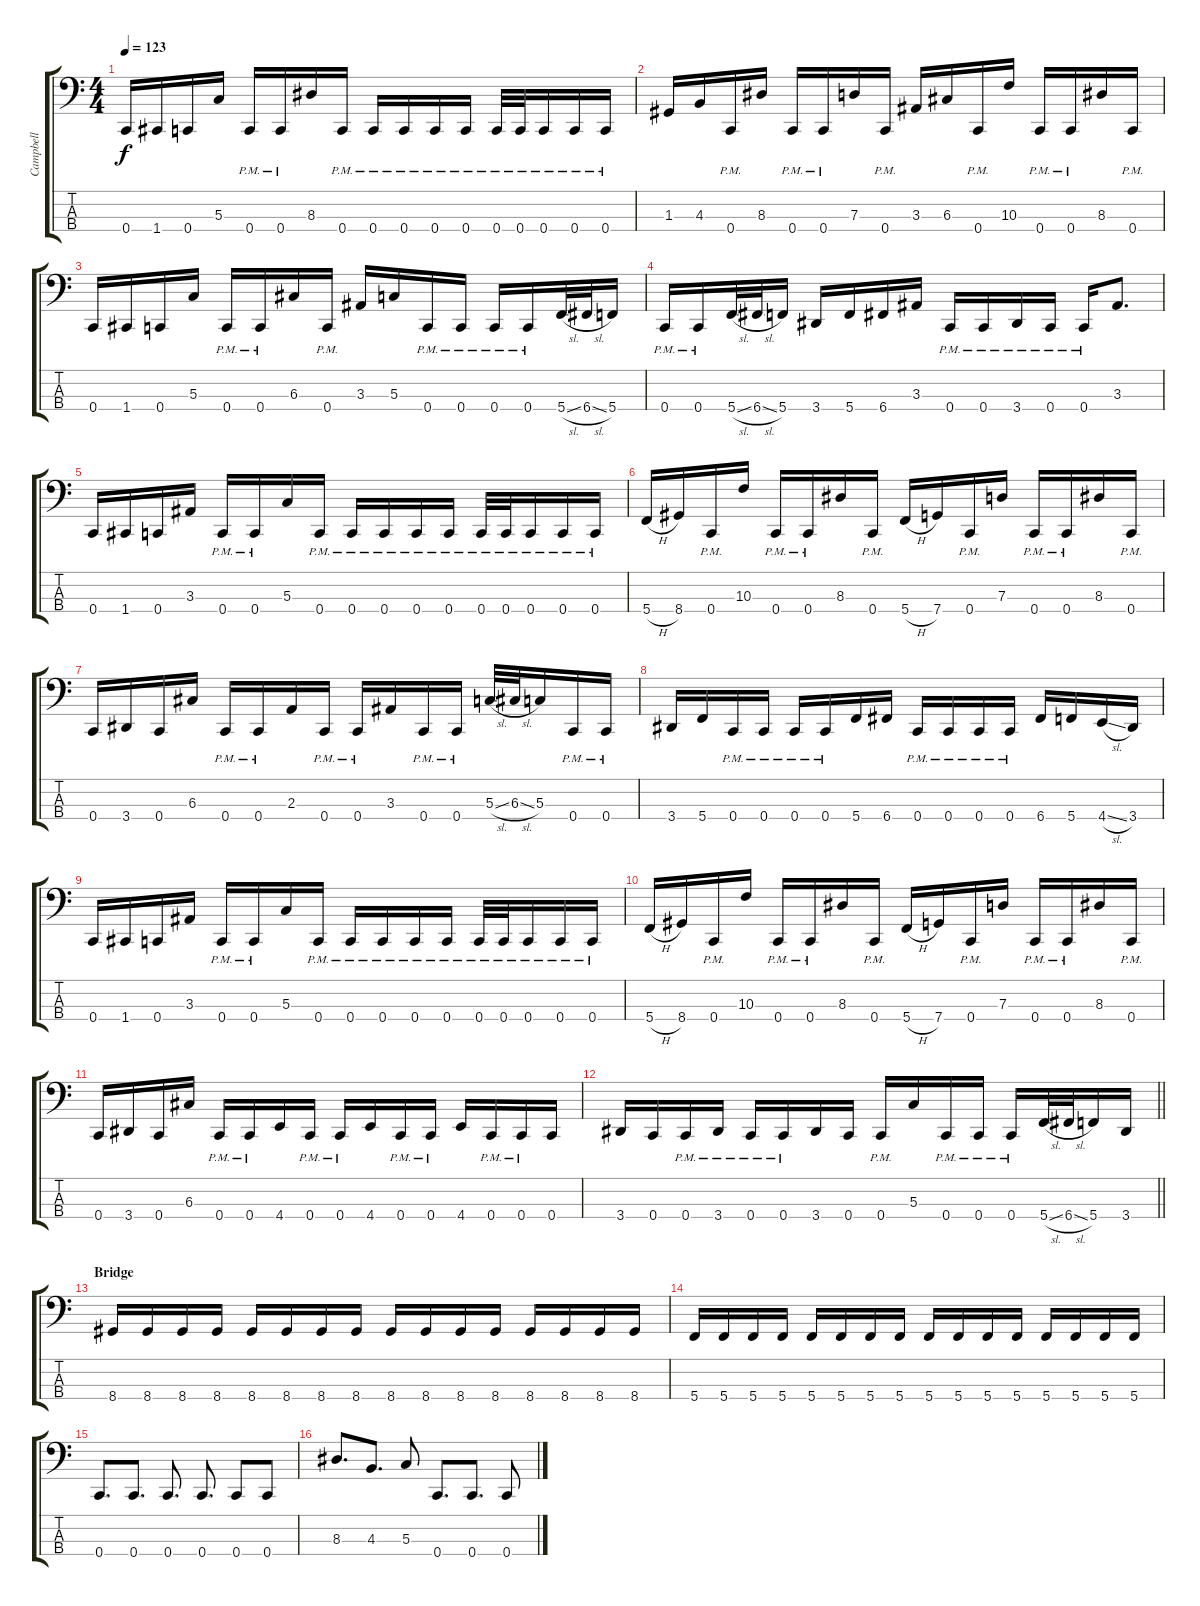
\track ("Campbell" "Campbell") {instrument electricbasspick}
\staff {score tabs}
\tuning (F2 C2 G1 C1) {hide}
\ts (4 4)
\tempo 123
\clef f4
\ks c
0.4.16{dy f} 1.4.16 0.4.16 5.3.16 0.4{pm}.16 0.4{pm}.16 8.3.16 0.4{pm}.16 0.4{pm}.16 0.4{pm}.16 0.4{pm}.16 0.4{pm}.16 0.4{pm}.32 0.4{pm}.32 0.4{pm}.16 0.4{pm}.16 0.4{pm}.16 |
1.3.16 4.3.16 0.4{pm}.16 8.3.16 0.4{pm}.16 0.4{pm}.16 7.3.16 0.4{pm}.16 3.3.16 6.3.16 0.4{pm}.16 10.3.16 0.4{pm}.16 0.4{pm}.16 8.3.16 0.4{pm}.16 |
0.4.16 1.4.16 0.4.16 5.3.16 0.4{pm}.16 0.4{pm}.16 6.3.16 0.4{pm}.16 3.3.16 5.3.16 0.4{pm}.16 0.4{pm}.16 0.4{pm}.16 0.4{pm}.16 5.4{sl}.32 6.4{sl}.32 5.4.16 |
0.4{pm}.16 0.4{pm}.16 5.4{sl}.32 6.4{sl}.32 5.4.16 3.4.16 5.4.16 6.4.16 3.3.16 0.4{pm}.16 0.4{pm}.16 3.4{pm}.16 0.4{pm}.16 0.4{pm}.16 3.3.8{d} |
0.4.16 1.4.16 0.4.16 3.3.16 0.4{pm}.16 0.4{pm}.16 5.3.16 0.4{pm}.16 0.4{pm}.16 0.4{pm}.16 0.4{pm}.16 0.4{pm}.16 0.4{pm}.32 0.4{pm}.32 0.4{pm}.16 0.4{pm}.16 0.4{pm}.16 |
5.4{h}.16 8.4.16 0.4{pm}.16 10.3.16 0.4{pm}.16 0.4{pm}.16 8.3.16 0.4{pm}.16 5.4{h}.16 7.4.16 0.4{pm}.16 7.3.16 0.4{pm}.16 0.4{pm}.16 8.3.16 0.4{pm}.16 |
0.4.16 3.4.16 0.4.16 6.3.16 0.4{pm}.16 0.4{pm}.16 2.3.16 0.4{pm}.16 0.4{pm}.16 3.3.16 0.4{pm}.16 0.4{pm}.16 5.3{sl}.32 6.3{sl}.32 5.3.16 0.4{pm}.16 0.4{pm}.16 |
3.4.16 5.4.16 0.4{pm}.16 0.4{pm}.16 0.4{pm}.16 0.4{pm}.16 5.4.16 6.4.16 0.4{pm}.16 0.4{pm}.16 0.4{pm}.16 0.4{pm}.16 6.4.16 5.4.16 4.4{sl}.16 3.4.16 |
0.4.16 1.4.16 0.4.16 3.3.16 0.4{pm}.16 0.4{pm}.16 5.3.16 0.4{pm}.16 0.4{pm}.16 0.4{pm}.16 0.4{pm}.16 0.4{pm}.16 0.4{pm}.32 0.4{pm}.32 0.4{pm}.16 0.4{pm}.16 0.4{pm}.16 |
5.4{h}.16 8.4.16 0.4{pm}.16 10.3.16 0.4{pm}.16 0.4{pm}.16 8.3.16 0.4{pm}.16 5.4{h}.16 7.4.16 0.4{pm}.16 7.3.16 0.4{pm}.16 0.4{pm}.16 8.3.16 0.4{pm}.16 |
0.4.16 3.4.16 0.4.16 6.3.16 0.4{pm}.16 0.4{pm}.16 4.4.16 0.4{pm}.16 0.4{pm}.16 4.4.16 0.4{pm}.16 0.4{pm}.16 4.4.16 0.4{pm}.16 0.4{pm}.16 0.4.16 |
\barLineRight lightlight
3.4.16 0.4.16 0.4{pm}.16 3.4{pm}.16 0.4{pm}.16 0.4{pm}.16 3.4.16 0.4.16 0.4{pm}.16 5.3.16 0.4{pm}.16 0.4{pm}.16 0.4{pm}.16 5.4{sl}.32 6.4{sl}.32 5.4.16 3.4.16 |
\section ("" "Bridge")
8.4.16 8.4.16 8.4.16 8.4.16 8.4.16 8.4.16 8.4.16 8.4.16 8.4.16 8.4.16 8.4.16 8.4.16 8.4.16 8.4.16 8.4.16 8.4.16 |
5.4.16 5.4.16 5.4.16 5.4.16 5.4.16 5.4.16 5.4.16 5.4.16 5.4.16 5.4.16 5.4.16 5.4.16 5.4.16 5.4.16 5.4.16 5.4.16 |
0.4.8{d} 0.4.8{d} 0.4.8{d} 0.4.8{d} 0.4.8 0.4.8 |
8.3.8{d} 4.3.8{d} 5.3.8 0.4.8{d} 0.4.8{d} 0.4.8
